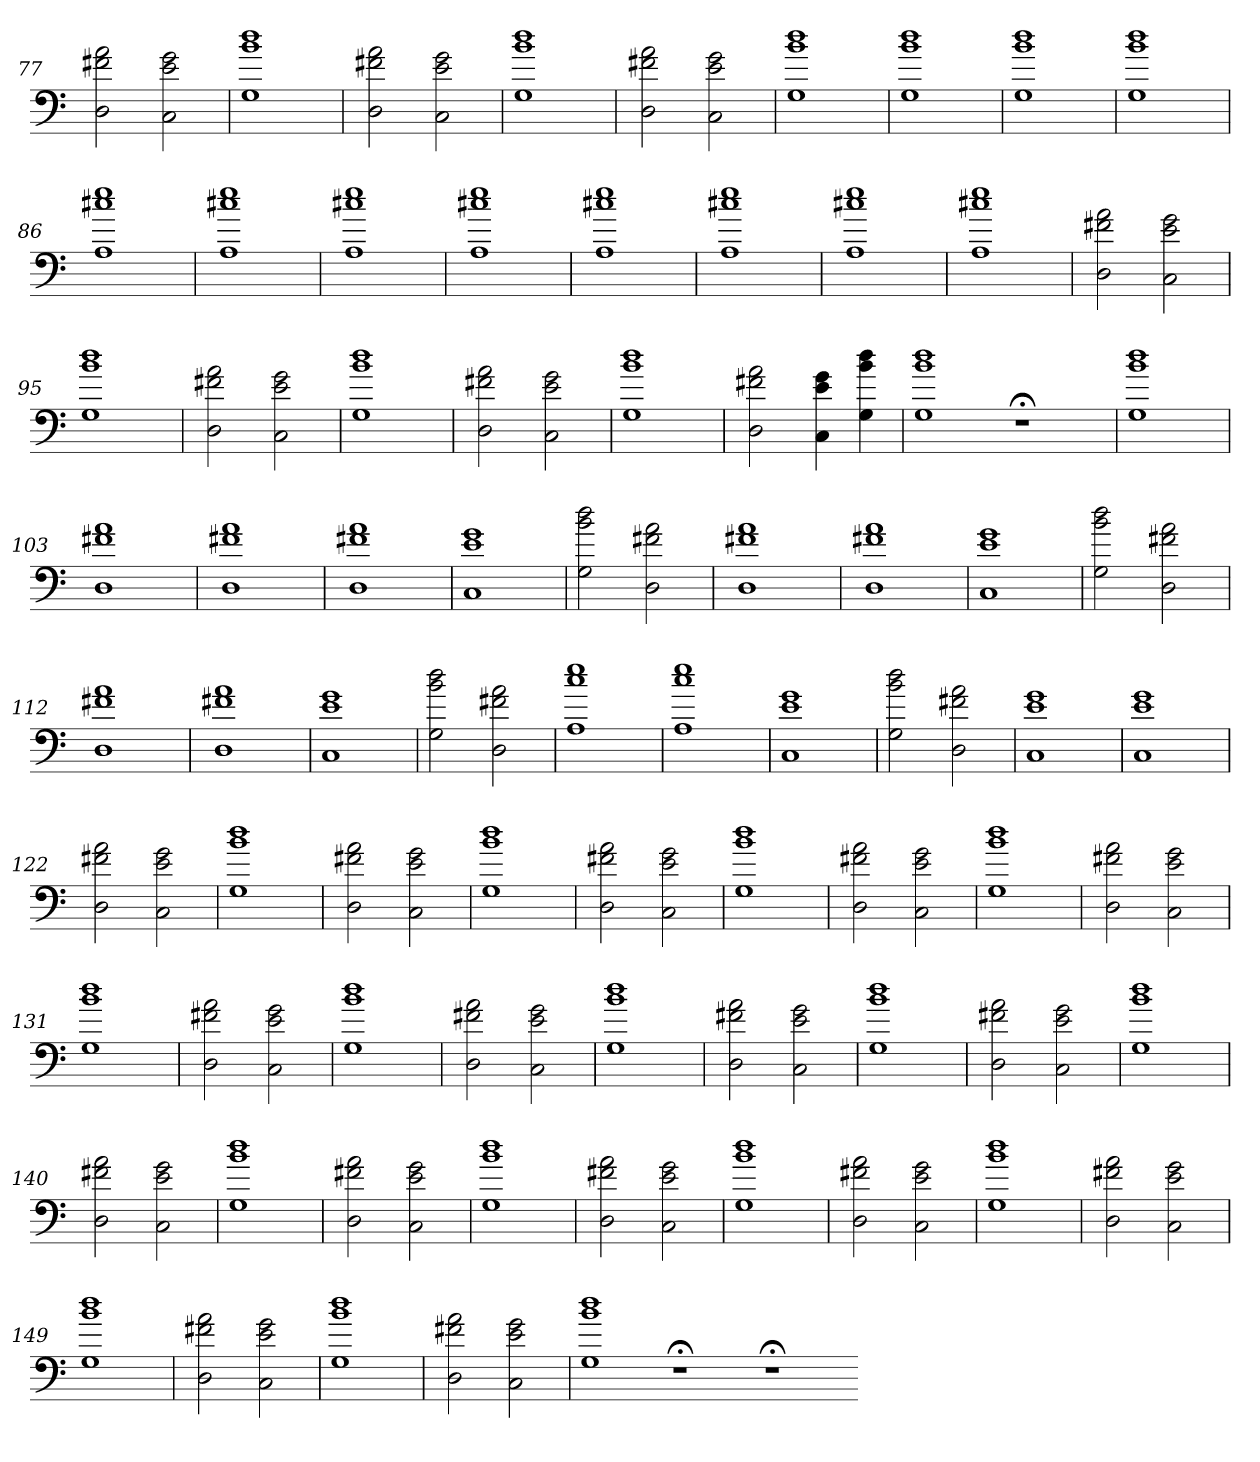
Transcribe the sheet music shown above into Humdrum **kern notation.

**kern
*part1
*staff1
=77
2D 2f#X 2a
2C 2e 2g
=78
1G 1b 1dd
=79
2D 2f#X 2a
2C 2e 2g
=80
1G 1b 1dd
=81
2D 2f#X 2a
2C 2e 2g
=82
1G 1b 1dd
=83
1G 1b 1dd
=84
1G 1b 1dd
=85
1G 1b 1dd
=86
1A 1cc#X 1ee
=87
1A 1cc#X 1ee
=88
1A 1cc#X 1ee
=89
1A 1cc#X 1ee
=90
1A 1cc#X 1ee
=91
1A 1cc#X 1ee
=92
1A 1cc#X 1ee
=93
1A 1cc#X 1ee
=94
2D 2f#X 2a
2C 2e 2g
=95
1G 1b 1dd
=96
2D 2f#X 2a
2C 2e 2g
=97
1G 1b 1dd
=98
2D 2f#X 2a
2C 2e 2g
=99
1G 1b 1dd
=100
2D 2f#X 2a
4C 4e 4g
4G 4b 4dd
=101
1G 1b 1dd
1r;<
=102
1G 1b 1dd
=103
1D 1f#X 1a
=104
1D 1f#X 1a
=105
1D 1f#X 1a
=106
1C 1e 1g
=107
2G 2b 2dd
2D 2f#X 2a
=108
1D 1f#X 1a
=109
1D 1f#X 1a
=110
1C 1e 1g
=111
2G 2b 2dd
2D 2f#X 2a
=112
1D 1f#X 1a
=113
1D 1f#X 1a
=114
1C 1e 1g
=115
2G 2b 2dd
2D 2f#X 2a
=116
1A 1cc 1ee
=117
1A 1cc 1ee
=118
1C 1e 1g
=119
2G 2b 2dd
2D 2f#X 2a
=120
1C 1e 1g
=121
1C 1e 1g
=122
2D 2f#X 2a
2C 2e 2g
=123
1G 1b 1dd
=124
2D 2f#X 2a
2C 2e 2g
=125
1G 1b 1dd
=126
2D 2f#X 2a
2C 2e 2g
=127
1G 1b 1dd
=128
2D 2f#X 2a
2C 2e 2g
=129
1G 1b 1dd
=130
2D 2f#X 2a
2C 2e 2g
=131
1G 1b 1dd
=132
2D 2f#X 2a
2C 2e 2g
=133
1G 1b 1dd
=134
2D 2f#X 2a
2C 2e 2g
=135
1G 1b 1dd
=136
2D 2f#X 2a
2C 2e 2g
=137
1G 1b 1dd
=138
2D 2f#X 2a
2C 2e 2g
=139
1G 1b 1dd
=140
2D 2f#X 2a
2C 2e 2g
=141
1G 1b 1dd
=142
2D 2f#X 2a
2C 2e 2g
=143
1G 1b 1dd
=144
2D 2f#X 2a
2C 2e 2g
=145
1G 1b 1dd
=146
2D 2f#X 2a
2C 2e 2g
=147
1G 1b 1dd
=148
2D 2f#X 2a
2C 2e 2g
=149
1G 1b 1dd
=150
2D 2f#X 2a
2C 2e 2g
=151
1G 1b 1dd
=152
2D 2f#X 2a
2C 2e 2g
=153
1G 1b 1dd
1r;<
1r;<
=-
*-
